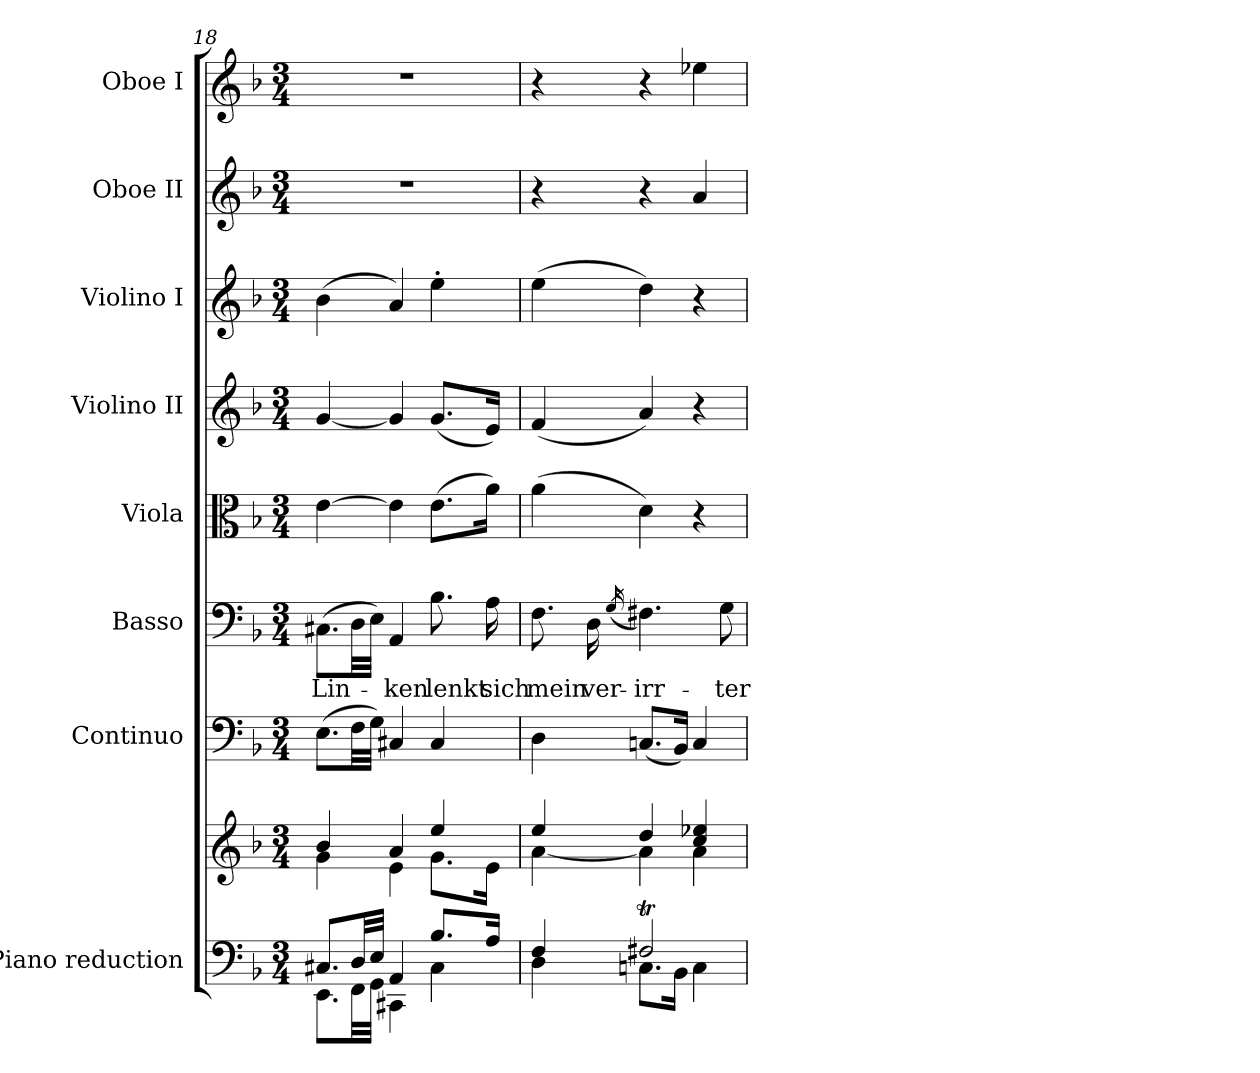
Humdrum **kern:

**kern	**kern	**kern	**kern	**text	**kern	**kern	**kern	**kern	**kern
*part8	*part8	*part7	*part6	*part6	*part5	*part4	*part3	*part2	*part1
*staff9	*staff8	*staff7	*staff6	*staff6	*staff5	*staff4	*staff3	*staff2	*staff1
*I"Piano reduction	*	*I"Continuo	*I"Basso	*	*I"Viola	*I"Violino II	*I"Violino I	*I"Oboe II	*I"Oboe I
*I'Pno	*	*	*	*	*	*	*	*I'Ob	*I'Ob
*clefF4	*clefG2	*clefF4	*clefF4	*	*clefC3	*clefG2	*clefG2	*clefG2	*clefG2
*k[b-]	*k[b-]	*k[b-]	*k[b-]	*	*k[b-]	*k[b-]	*k[b-]	*k[b-]	*k[b-]
*M3/4	*M3/4	*M3/4	*M3/4	*	*M3/4	*M3/4	*M3/4	*M3/4	*M3/4
=18	=18	=18	=18	=18	=18	=18	=18	=18	=18
*^	*^	*	*	*	*	*	*	*	*
!	!	!	!	!	!	!LO:LY:b	!	!	!	!	!
8.C#X/L	8.EE\L	4b-/	4g\	(>8.E\L	(>8.C#X\L	Lin-	[4e\	[4g/	(>4b-\	2.r	2.r
32D/LL	32FF\LL	.	.	32F\LL	32D\LL	.	.	.	.	.	.
32E/JJJ	32GG\JJJ	.	.	32G\JJJ)	32E\JJJ)	.	.	.	.	.	.
!	!	!	!	!	!	!LO:LY:b	!	!	!	!	!
4AA/	4CC#X\	4a/	4e\	4C#X/	4AA/	-ken	4e\]	4g/]	4a/)	.	.
!	!	!	!	!	!	!LO:LY:b	!	!	!	!	!
8.B-/L	4C#\	4ee/	8.g\L	4C#/	8.B-\	lenkt	(>8.e\L	(<8.g/L	4ee'\	.	.
!	!	!	!	!	!	!LO:LY:b	!	!	!	!	!
16A/Jk	.	.	16e\Jk	.	16A\	sich	16a\Jk)	16e/Jk)	.	.	.
=19	=19	=19	=19	=19	=19	=19	=19	=19	=19	=19	=19
!	!	!	!	!	!	!LO:LY:b	!	!	!	!	!
4F/	4D\	4ee/	[4a\	4D\	8.F\	mein	(>4a\	(<4f/	(>4ee\	4r	4r
!	!	!	!	!	!	!LO:LY:b	!	!	!	!	!
.	.	.	.	.	16D\	ver-	.	.	.	.	.
.	.	.	.	.	(<16qG/	.	.	.	.	.	.
!	!	!	!	!	!	!LO:LY:b	!	!	!	!	!
2F#Xt/	8.Cn\L	4dd/	4a\]	(<8.Cn/L	4.F#X\)	-irr-	4d\)	4a/)	4dd\)	4r	4r
.	16BB-\Jk	.	.	16BB-/Jk)	.	.	.	.	.	.	.
.	4C\	4cc/ 4ee-X/	4a\	4C/	.	.	4r	4r	4r	4a/	4ee-X\
!	!	!	!	!	!	!LO:LY:b	!	!	!	!	!
.	.	.	.	.	8G\	-ter	.	.	.	.	.
*v	*v	*	*	*	*	*	*	*	*	*	*
*	*v	*v	*	*	*	*	*	*	*	*
=	=	=	=	=	=	=	=	=	=
*-	*-	*-	*-	*-	*-	*-	*-	*-	*-
